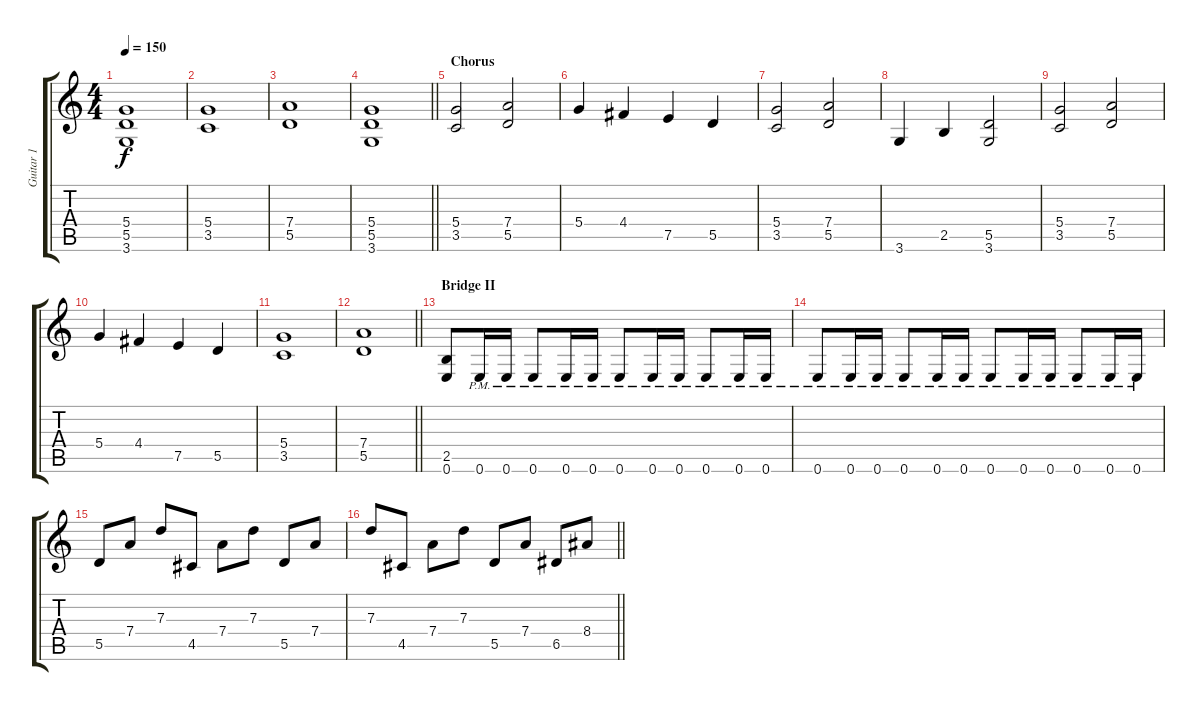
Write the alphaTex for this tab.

\track ("Guitar 1" "Guitar 1") {instrument distortionguitar}
\staff {score tabs}
\tuning (E4 B3 G3 D3 A2 E2) {hide}
\ts (4 4)
\tempo 150
\clef g2
\ks c
(5.4 5.5 3.6).1{dy f} |
(5.4 3.5).1 |
(7.4 5.5).1 |
\barLineRight lightlight
(5.4 5.5 3.6).1 |
\section ("" "Chorus")
(5.4 3.5).2 (7.4 5.5).2 |
5.4.4 4.4.4 7.5.4 5.5.4 |
(5.4 3.5).2 (7.4 5.5).2 |
3.6.4 2.5.4 (5.5 3.6).2 |
(5.4 3.5).2 (7.4 5.5).2 |
5.4.4 4.4.4 7.5.4 5.5.4 |
(5.4 3.5).1 |
\barLineRight lightlight
(7.4 5.5).1 |
\section ("" "Bridge II")
(2.5 0.6).8 0.6{pm}.16 0.6{pm}.16 0.6{pm}.8 0.6{pm}.16 0.6{pm}.16 0.6{pm}.8 0.6{pm}.16 0.6{pm}.16 0.6{pm}.8 0.6{pm}.16 0.6{pm}.16 |
0.6{pm}.8 0.6{pm}.16 0.6{pm}.16 0.6{pm}.8 0.6{pm}.16 0.6{pm}.16 0.6{pm}.8 0.6{pm}.16 0.6{pm}.16 0.6{pm}.8 0.6{pm}.16 0.6{pm}.16 |
5.5.8 7.4.8 7.3.8 4.5.8 7.4.8 7.3.8 5.5.8 7.4.8 |
\barLineRight lightlight
7.3.8 4.5.8 7.4.8 7.3.8 5.5.8 7.4.8 6.5.8 8.4.8
